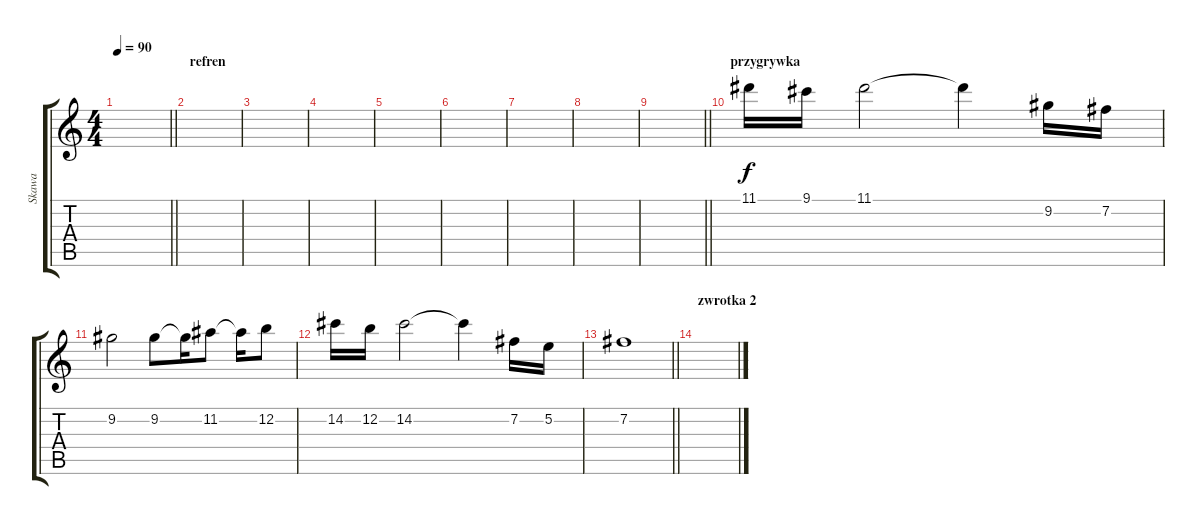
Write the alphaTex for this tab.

\track ("Skawa" "Skawa") {instrument acousticguitarsteel}
\staff {score tabs}
\tuning (E4 B3 G3 D3 A2 E2) {hide}
\ts (4 4)
\tempo 90
\clef g2
\barLineRight lightlight
\ks c
|
\section ("" "refren")
|
|
|
|
|
|
|
\barLineRight lightlight
|
\section ("" "przygrywka")
11.1.16 9.1.16 11.1.2 11.1{t}.4 9.2.16 7.2.16 |
9.2.2 9.2.8 9.2{t}.16 11.2.8 11.2{t}.16 12.2.8 |
14.2.16 12.2.16 14.2.2 14.2{t}.4 7.2.16 5.2.16 |
\barLineRight lightlight
7.2.1 |
\section ("" "zwrotka 2")
